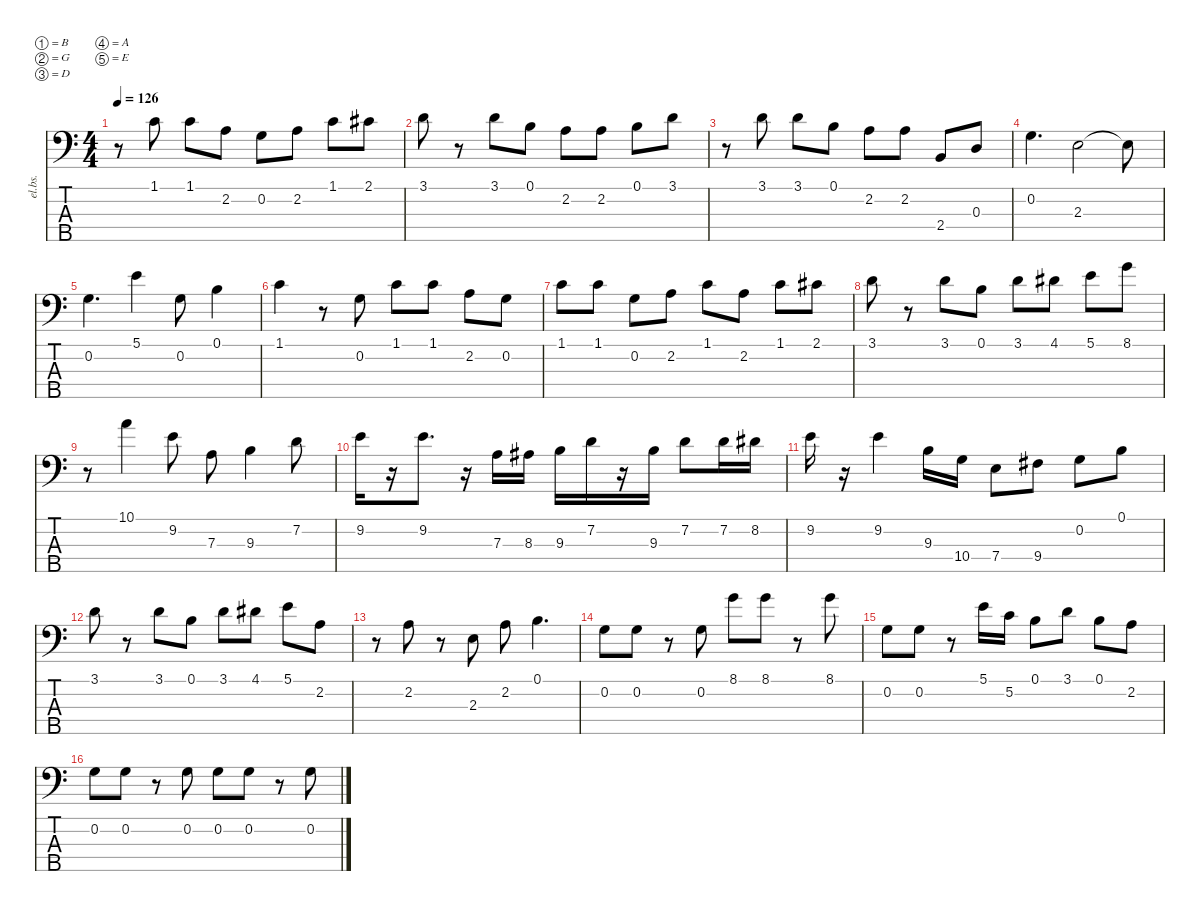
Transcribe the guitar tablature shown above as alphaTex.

\defaultSystemsLayout 4
\hideDynamics
\bracketExtendMode nobrackets
\otherSystemsTrackNameOrientation horizontal
\track ("Bass" "el.bs.") {instrument electricbassfinger}
\staff {score tabs}
\tuning (B2 G2 D2 A1 E1)
\ts (4 4)
\tempo 126
\clef f4
\ks c
r.8{dy f beam Down} 1.1.8{beam Down} 1.1.8{beam Down} 2.2.8{beam Down} 0.2.8{beam Down} 2.2.8{beam Down} 1.1.8{beam Down} 2.1{acc #}.8{beam Down} |
3.1.8{beam Down} r.8{beam Down} 3.1.8{beam Down} 0.1.8{beam Down} 2.2.8{beam Down} 2.2.8{beam Down} 0.1.8{beam Down} 3.1.8{beam Down} |
r.8{beam Down} 3.1.8{beam Down} 3.1.8{beam Down} 0.1.8{beam Down} 2.2.8{beam Down} 2.2.8{beam Down} 2.4.8{beam Up} 0.3.8{beam Up} |
0.2.4{d beam Down} 2.3.2{beam Down} 2.3{t}.8{beam Down} |
0.2.4{d beam Down} 5.1.4{beam Down} 0.2.8{beam Down} 0.1.4{beam Down} |
1.1.4{beam Down} r.8{beam Down} 0.2.8{beam Down} 1.1.8{beam Down} 1.1.8{beam Down} 2.2.8{beam Down} 0.2.8{beam Down} |
1.1.8{beam Down} 1.1.8{beam Down} 0.2.8{beam Down} 2.2.8{beam Down} 1.1.8{beam Down} 2.2.8{beam Down} 1.1.8{beam Down} 2.1{acc #}.8{beam Down} |
3.1.8{beam Down} r.8{beam Down} 3.1.8{beam Down} 0.1.8{beam Down} 3.1.8{beam Down} 4.1{acc #}.8{beam Down} 5.1.8{beam Down} 8.1.8{beam Down} |
r.8{beam Down} 10.1.4{beam Down} 9.2.8{beam Down} 7.3.8{beam Down} 9.3.4{beam Down} 7.2.8{beam Down} |
9.2.16{beam Down} r.16{beam Down} 9.2.8{d beam Down} r.16{beam Down} 7.3.16{beam Down} 8.3{acc #}.16{beam Down} 9.3.16{beam Down} 7.2.16{beam Down} r.16{beam Down} 9.3.16{beam Down} 7.2.8{beam Down} 7.2.16{beam Down} 8.2{acc #}.16{beam Down} |
9.2.16{beam Down} r.16{beam Down} 9.2.4{beam Down} 9.3.16{beam Down} 10.4.16{beam Down} 7.4.8{beam Down} 9.4{acc #}.8{beam Down} 0.2.8{beam Down} 0.1.8{beam Down} |
3.1.8{beam Down} r.8{beam Down} 3.1.8{beam Down} 0.1.8{beam Down} 3.1.8{beam Down} 4.1{acc #}.8{beam Down} 5.1.8{beam Down} 2.2.8{beam Down} |
r.8{beam Down} 2.2.8{beam Down} r.8{beam Down} 2.3.8{beam Down} 2.2.8{beam Down} 0.1.4{d beam Down} |
0.2.8{beam Down} 0.2.8{beam Down} r.8{beam Down} 0.2.8{beam Down} 8.1.8{beam Down} 8.1.8{beam Down} r.8{beam Down} 8.1.8{beam Down} |
0.2.8{beam Down} 0.2.8{beam Down} r.8{beam Down} 5.1.16{beam Down} 5.2.16{beam Down} 0.1.8{beam Down} 3.1.8{beam Down} 0.1.8{beam Down} 2.2.8{beam Down} |
0.2.8{beam Down} 0.2.8{beam Down} r.8{beam Down} 0.2.8{beam Down} 0.2.8{beam Down} 0.2.8{beam Down} r.8{beam Down} 0.2.8{beam Down}
